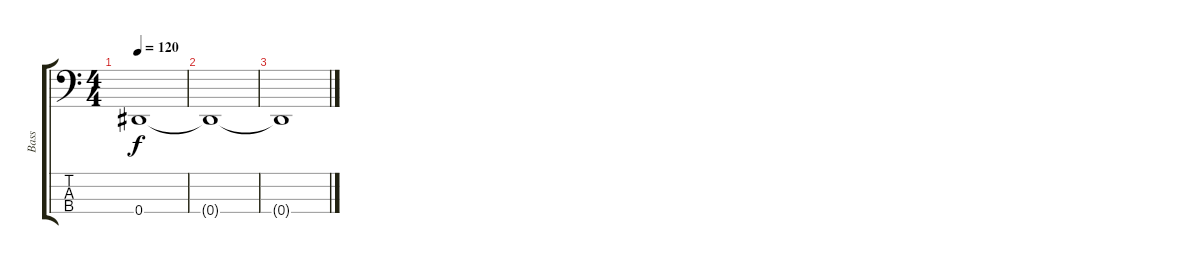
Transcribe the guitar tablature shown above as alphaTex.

\track ("Bass" "Bass") {instrument electricbassfinger}
\staff {score tabs}
\tuning (Gb2 Db2 Ab1 Eb1) {hide}
\ts (4 4)
\tempo 120
\clef f4
\ks c
0.4.1{dy f} |
0.4{t}.1 |
0.4{t}.1
